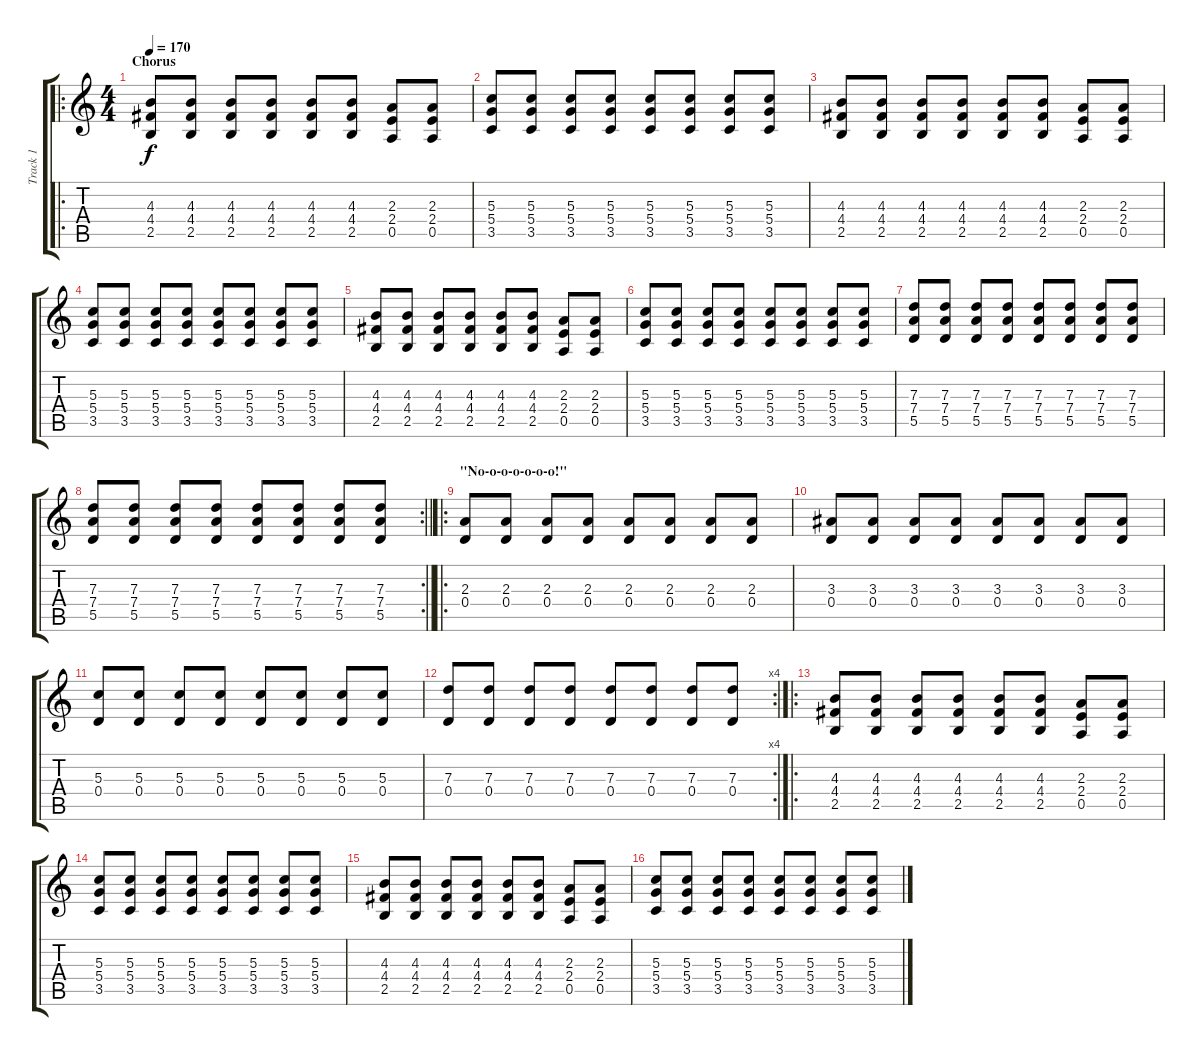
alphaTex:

\track ("Track 1" "Track 1") {instrument distortionguitar}
\staff {score tabs}
\tuning (E4 B3 G3 D3 A2 E2) {hide}
\ro
\ts (4 4)
\section ("" "Chorus")
\tempo 170
\clef g2
\ks c
(4.3 4.4 2.5).8{dy f} (4.3 4.4 2.5).8 (4.3 4.4 2.5).8 (4.3 4.4 2.5).8 (4.3 4.4 2.5).8 (4.3 4.4 2.5).8 (2.3 2.4 0.5).8 (2.3 2.4 0.5).8 |
(5.3 5.4 3.5).8 (5.3 5.4 3.5).8 (5.3 5.4 3.5).8 (5.3 5.4 3.5).8 (5.3 5.4 3.5).8 (5.3 5.4 3.5).8 (5.3 5.4 3.5).8 (5.3 5.4 3.5).8 |
(4.3 4.4 2.5).8 (4.3 4.4 2.5).8 (4.3 4.4 2.5).8 (4.3 4.4 2.5).8 (4.3 4.4 2.5).8 (4.3 4.4 2.5).8 (2.3 2.4 0.5).8 (2.3 2.4 0.5).8 |
(5.3 5.4 3.5).8 (5.3 5.4 3.5).8 (5.3 5.4 3.5).8 (5.3 5.4 3.5).8 (5.3 5.4 3.5).8 (5.3 5.4 3.5).8 (5.3 5.4 3.5).8 (5.3 5.4 3.5).8 |
(4.3 4.4 2.5).8 (4.3 4.4 2.5).8 (4.3 4.4 2.5).8 (4.3 4.4 2.5).8 (4.3 4.4 2.5).8 (4.3 4.4 2.5).8 (2.3 2.4 0.5).8 (2.3 2.4 0.5).8 |
(5.3 5.4 3.5).8 (5.3 5.4 3.5).8 (5.3 5.4 3.5).8 (5.3 5.4 3.5).8 (5.3 5.4 3.5).8 (5.3 5.4 3.5).8 (5.3 5.4 3.5).8 (5.3 5.4 3.5).8 |
(7.3 7.4 5.5).8 (7.3 7.4 5.5).8 (7.3 7.4 5.5).8 (7.3 7.4 5.5).8 (7.3 7.4 5.5).8 (7.3 7.4 5.5).8 (7.3 7.4 5.5).8 (7.3 7.4 5.5).8 |
\rc 2
\barLineRight lightlight
(7.3 7.4 5.5).8 (7.3 7.4 5.5).8 (7.3 7.4 5.5).8 (7.3 7.4 5.5).8 (7.3 7.4 5.5).8 (7.3 7.4 5.5).8 (7.3 7.4 5.5).8 (7.3 7.4 5.5).8 |
\ro
\section ("" "\"No-o-o-o-o-o-o!\"")
(2.3 0.4).8 (2.3 0.4).8 (2.3 0.4).8 (2.3 0.4).8 (2.3 0.4).8 (2.3 0.4).8 (2.3 0.4).8 (2.3 0.4).8 |
(3.3 0.4).8 (3.3 0.4).8 (3.3 0.4).8 (3.3 0.4).8 (3.3 0.4).8 (3.3 0.4).8 (3.3 0.4).8 (3.3 0.4).8 |
(5.3 0.4).8 (5.3 0.4).8 (5.3 0.4).8 (5.3 0.4).8 (5.3 0.4).8 (5.3 0.4).8 (5.3 0.4).8 (5.3 0.4).8 |
\rc 4
(7.3 0.4).8 (7.3 0.4).8 (7.3 0.4).8 (7.3 0.4).8 (7.3 0.4).8 (7.3 0.4).8 (7.3 0.4).8 (7.3 0.4).8 |
\ro
(4.3 4.4 2.5).8 (4.3 4.4 2.5).8 (4.3 4.4 2.5).8 (4.3 4.4 2.5).8 (4.3 4.4 2.5).8 (4.3 4.4 2.5).8 (2.3 2.4 0.5).8 (2.3 2.4 0.5).8 |
(5.3 5.4 3.5).8 (5.3 5.4 3.5).8 (5.3 5.4 3.5).8 (5.3 5.4 3.5).8 (5.3 5.4 3.5).8 (5.3 5.4 3.5).8 (5.3 5.4 3.5).8 (5.3 5.4 3.5).8 |
(4.3 4.4 2.5).8 (4.3 4.4 2.5).8 (4.3 4.4 2.5).8 (4.3 4.4 2.5).8 (4.3 4.4 2.5).8 (4.3 4.4 2.5).8 (2.3 2.4 0.5).8 (2.3 2.4 0.5).8 |
(5.3 5.4 3.5).8 (5.3 5.4 3.5).8 (5.3 5.4 3.5).8 (5.3 5.4 3.5).8 (5.3 5.4 3.5).8 (5.3 5.4 3.5).8 (5.3 5.4 3.5).8 (5.3 5.4 3.5).8
